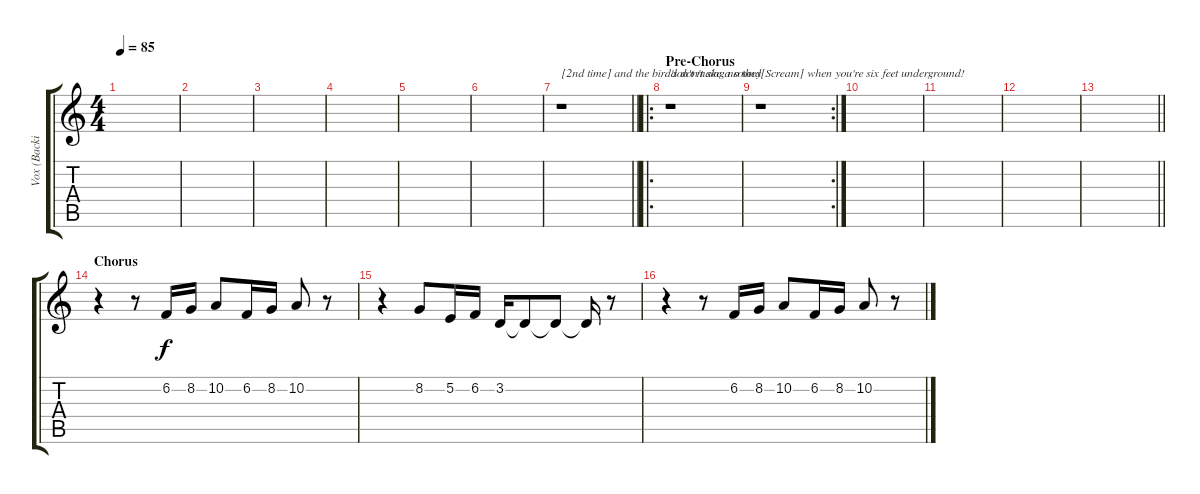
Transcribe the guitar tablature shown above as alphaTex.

\track ("Vox (Backing)" "Vox (Backi") {instrument tenorsax}
\staff {score tabs}
\tuning (E4 B3 G3 D3 A2 E2) {hide}
\ts (4 4)
\tempo 85
\clef g2
\ks c
|
|
|
|
|
|
\barLineRight lightlight
r.1{txt "[2nd time] and the bird's don't sing no they"} |
\ro
\section ("" "Pre-Chorus")
r.1{txt "don't make a sound"} |
\rc 2
r.1{txt "[Scream] when you're six feet underground!"} |
|
|
|
\barLineRight lightlight
|
\section ("" "Chorus")
r.4 r.8 6.2.16 8.2.16 10.2.8 6.2.16 8.2.16 10.2.8 r.8 |
r.4 8.2.8 5.2.16 6.2.16 3.2.16 3.2{t}.8 3.2{t}.8 3.2{t}.16 r.8 |
r.4 r.8 6.2.16 8.2.16 10.2.8 6.2.16 8.2.16 10.2.8 r.8
